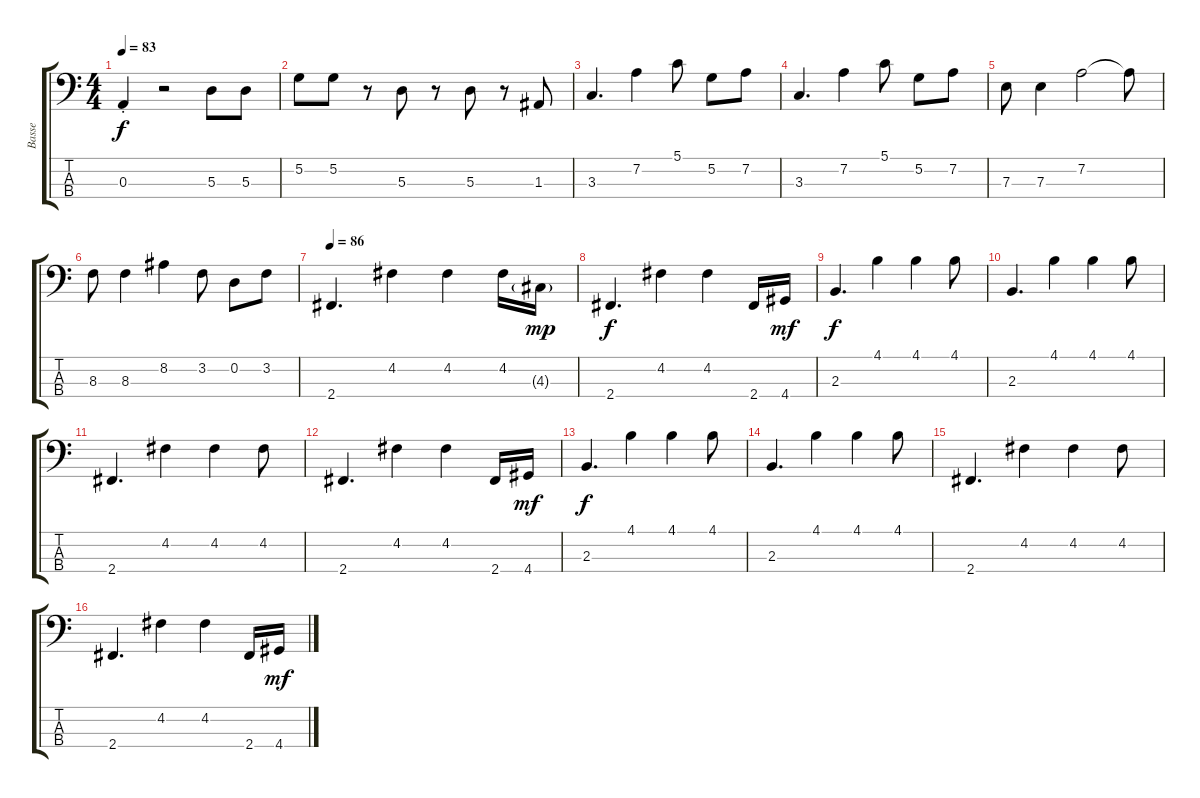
\track ("Basse" "Basse") {instrument electricbassfinger}
\staff {score tabs}
\tuning (G2 D2 A1 E1) {hide}
\ts (4 4)
\tempo 83
\clef f4
\ks c
0.3{st}.4{dy f} r.2 5.3.8 5.3.8 |
5.2.8 5.2.8 r.8 5.3.8 r.8 5.3.8 r.8 1.3.8 |
3.3.4{d} 7.2.4 5.1.8 5.2.8 7.2.8 |
3.3.4{d} 7.2.4 5.1.8 5.2.8 7.2.8 |
7.3.8 7.3.4 7.2.2 7.2{t}.8 |
8.3.8 8.3.4 8.2.4 3.2.8 0.2.8 3.2.8 |
\tempo 86
2.4.4{d} 4.2.4 4.2.4 4.2.16 4.3{g}.16{dy mp} |
2.4.4{d dy f} 4.2.4 4.2.4 2.4.16 4.4.16{dy mf} |
2.3.4{d dy f} 4.1.4 4.1.4 4.1.8 |
2.3.4{d} 4.1.4 4.1.4 4.1.8 |
2.4.4{d} 4.2.4 4.2.4 4.2.8 |
2.4.4{d} 4.2.4 4.2.4 2.4.16 4.4.16{dy mf} |
2.3.4{d dy f} 4.1.4 4.1.4 4.1.8 |
2.3.4{d} 4.1.4 4.1.4 4.1.8 |
2.4.4{d} 4.2.4 4.2.4 4.2.8 |
2.4.4{d} 4.2.4 4.2.4 2.4.16 4.4.16{dy mf}
